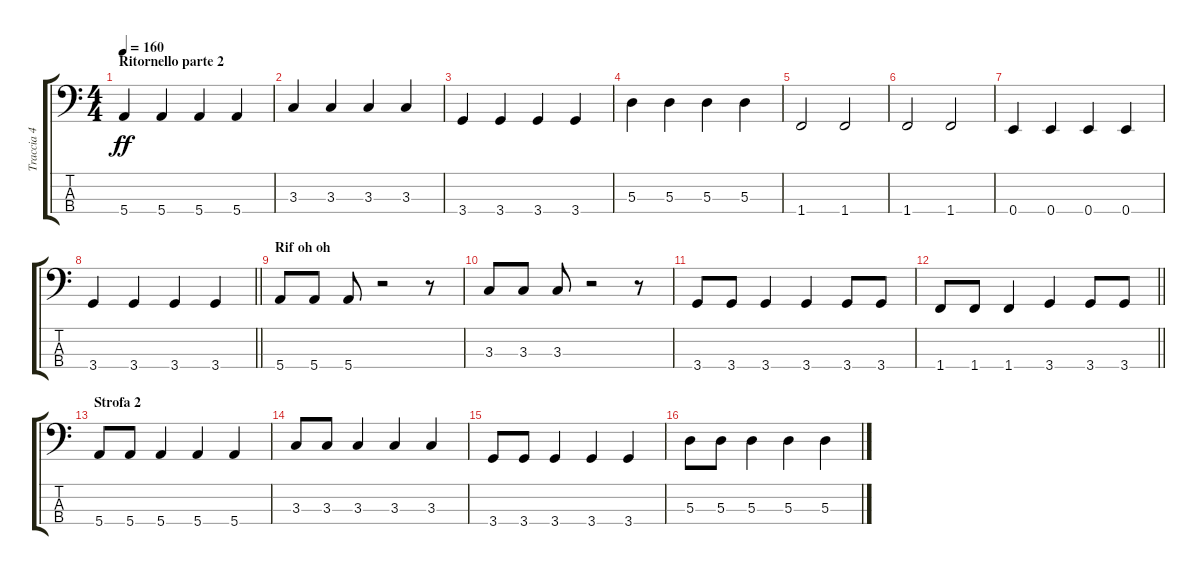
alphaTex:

\track ("Traccia 4" "Traccia 4") {instrument electricbassfinger}
\staff {score tabs}
\tuning (G2 D2 A1 E1) {hide}
\ts (4 4)
\section ("" "Ritornello parte 2")
\tempo 160
\clef f4
\ks c
5.4.4{dy ff} 5.4.4 5.4.4 5.4.4 |
3.3.4 3.3.4 3.3.4 3.3.4 |
3.4.4 3.4.4 3.4.4 3.4.4 |
5.3.4 5.3.4 5.3.4 5.3.4 |
1.4.2 1.4.2 |
1.4.2 1.4.2 |
0.4.4 0.4.4 0.4.4 0.4.4 |
\barLineRight lightlight
3.4.4 3.4.4 3.4.4 3.4.4 |
\section ("" "Rif oh oh")
5.4.8 5.4.8 5.4.8 r.2 r.8 |
3.3.8 3.3.8 3.3.8 r.2 r.8 |
3.4.8 3.4.8 3.4.4 3.4.4 3.4.8 3.4.8 |
\barLineRight lightlight
1.4.8 1.4.8 1.4.4 3.4.4 3.4.8 3.4.8 |
\section ("" "Strofa 2")
5.4.8 5.4.8 5.4.4 5.4.4 5.4.4 |
3.3.8 3.3.8 3.3.4 3.3.4 3.3.4 |
3.4.8 3.4.8 3.4.4 3.4.4 3.4.4 |
5.3.8 5.3.8 5.3.4 5.3.4 5.3.4
